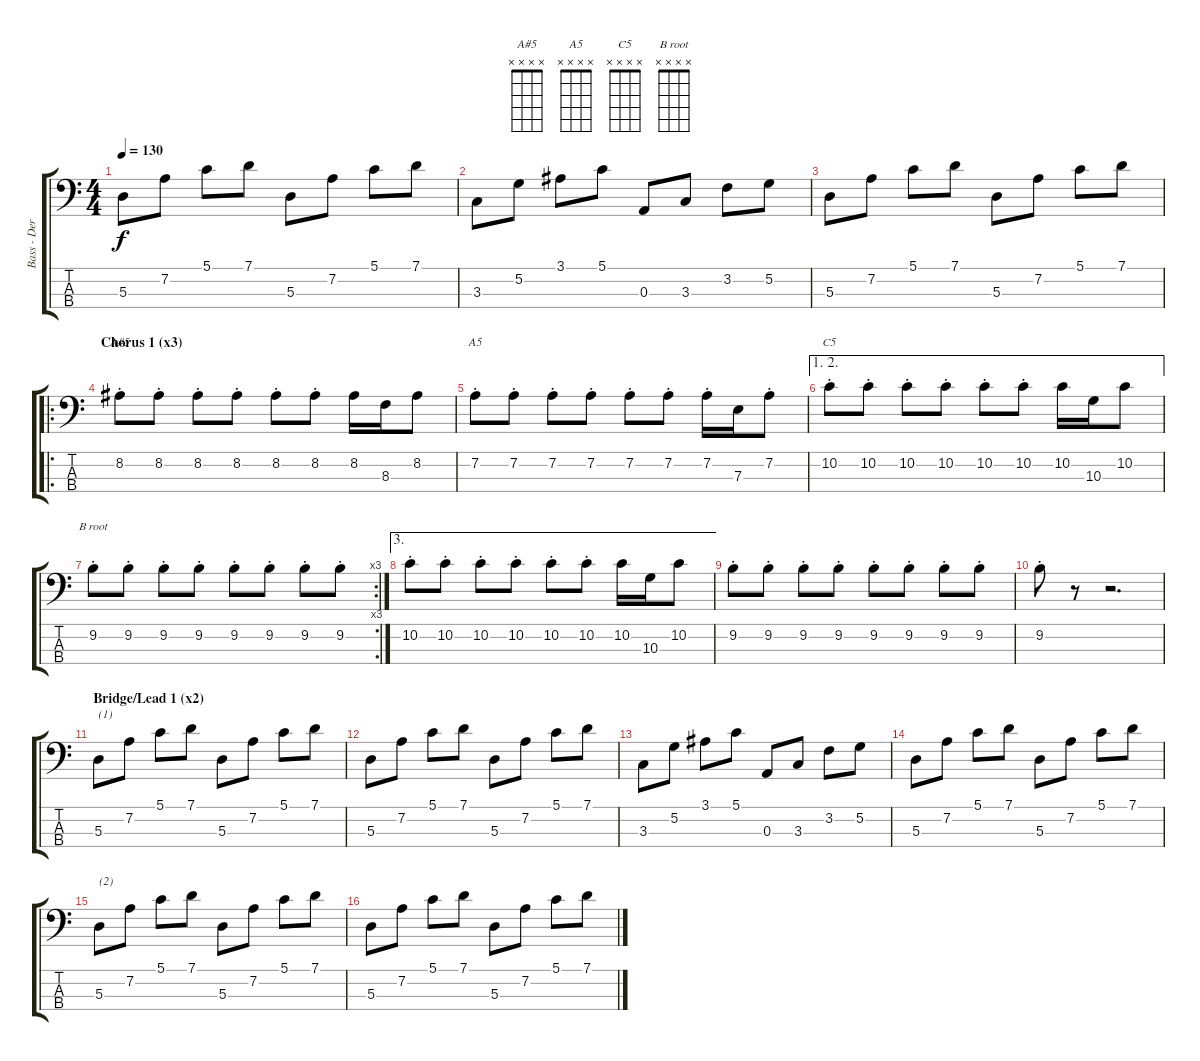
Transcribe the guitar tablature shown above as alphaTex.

\track ("Bass - Derek Forbes!!!" "Bass - Der") {instrument electricbassfinger}
\staff {score tabs}
\tuning (G2 D2 A1 E1) {hide}
\chord ("A#5" x x x x)
\chord ("A5" x x x x)
\chord ("C5" x x x x)
\chord ("B root" x x x x)
\ts (4 4)
\tempo 130
\clef f4
\ks c
5.3.8{dy f} 7.2.8 5.1.8 7.1.8 5.3.8 7.2.8 5.1.8 7.1.8 |
3.3.8 5.2.8 3.1.8 5.1.8 0.3.8 3.3.8 3.2.8 5.2.8 |
5.3.8 7.2.8 5.1.8 7.1.8 5.3.8 7.2.8 5.1.8 7.1.8 |
\ro
\section ("" "Chorus 1 (x3)")
8.2{st}.8{ch "A#5"} 8.2{st}.8 8.2{st}.8 8.2{st}.8 8.2{st}.8 8.2{st}.8 8.2.16 8.3.16 8.2.8 |
7.2{st}.8{ch "A5"} 7.2{st}.8 7.2{st}.8 7.2{st}.8 7.2{st}.8 7.2{st}.8 7.2{st}.16 7.3.16 7.2{st}.8 |
\ae (1 2)
10.2{st}.8{ch "C5"} 10.2{st}.8 10.2{st}.8 10.2{st}.8 10.2{st}.8 10.2{st}.8 10.2.16 10.3.16 10.2.8 |
\rc 3
9.2{st}.8{ch "B root"} 9.2{st}.8 9.2{st}.8 9.2{st}.8 9.2{st}.8 9.2{st}.8 9.2{st}.8 9.2{st}.8 |
\ae 3
10.2{st}.8 10.2{st}.8 10.2{st}.8 10.2{st}.8 10.2{st}.8 10.2{st}.8 10.2.16 10.3.16 10.2.8 |
9.2{st}.8 9.2{st}.8 9.2{st}.8 9.2{st}.8 9.2{st}.8 9.2{st}.8 9.2{st}.8 9.2{st}.8 |
9.2{st}.8 r.8 r.2{d} |
\section ("" "Bridge/Lead 1 (x2)")
5.3.8{txt "(1)"} 7.2.8 5.1.8 7.1.8 5.3.8 7.2.8 5.1.8 7.1.8 |
5.3.8 7.2.8 5.1.8 7.1.8 5.3.8 7.2.8 5.1.8 7.1.8 |
3.3.8 5.2.8 3.1.8 5.1.8 0.3.8 3.3.8 3.2.8 5.2.8 |
5.3.8 7.2.8 5.1.8 7.1.8 5.3.8 7.2.8 5.1.8 7.1.8 |
5.3.8{txt "(2)"} 7.2.8 5.1.8 7.1.8 5.3.8 7.2.8 5.1.8 7.1.8 |
5.3.8 7.2.8 5.1.8 7.1.8 5.3.8 7.2.8 5.1.8 7.1.8
